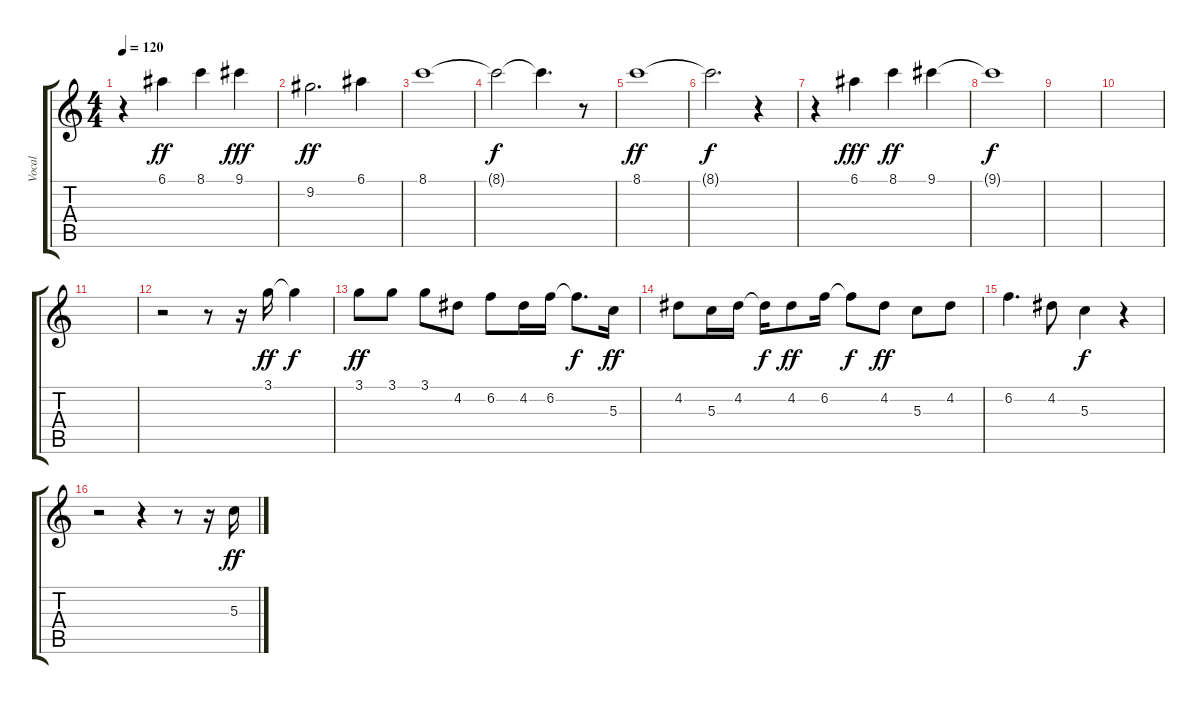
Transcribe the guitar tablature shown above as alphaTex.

\track ("Vocal" "Vocal") {instrument fretlessbass}
\staff {score tabs}
\tuning (E4 B3 G3 D3 A2 E2) {hide}
\ts (4 4)
\tempo 120
\clef g2
\ks c
r.4{dy ff} 6.1.4 8.1.4 9.1.4{dy fff} |
9.2.2{d dy ff} 6.1.4 |
8.1.1 |
8.1{t}.2{dy f} 8.1{t}.4{d} r.8 |
8.1.1{dy ff} |
8.1{t}.2{d dy f} r.4 |
r.4 6.1.4{dy fff} 8.1.4{dy ff} 9.1.4 |
9.1{t}.1{dy f} |
|
|
|
r.2 r.8 r.16 3.1.16{dy ff} 3.1{t}.4{dy f} |
3.1.8{dy ff} 3.1.8 3.1.8 4.2.8 6.2.8 4.2.16 6.2.16 6.2{t}.8{d dy f} 5.3.16{dy ff} |
4.2.8 5.3.16 4.2.16 4.2{t}.16{dy f} 4.2.8{dy ff} 6.2.16 6.2{t}.8{dy f} 4.2.8{dy ff} 5.3.8 4.2.8 |
6.2.4{d} 4.2.8 5.3.4{dy f} r.4 |
r.2 r.4 r.8 r.16 5.3.16{dy ff}
